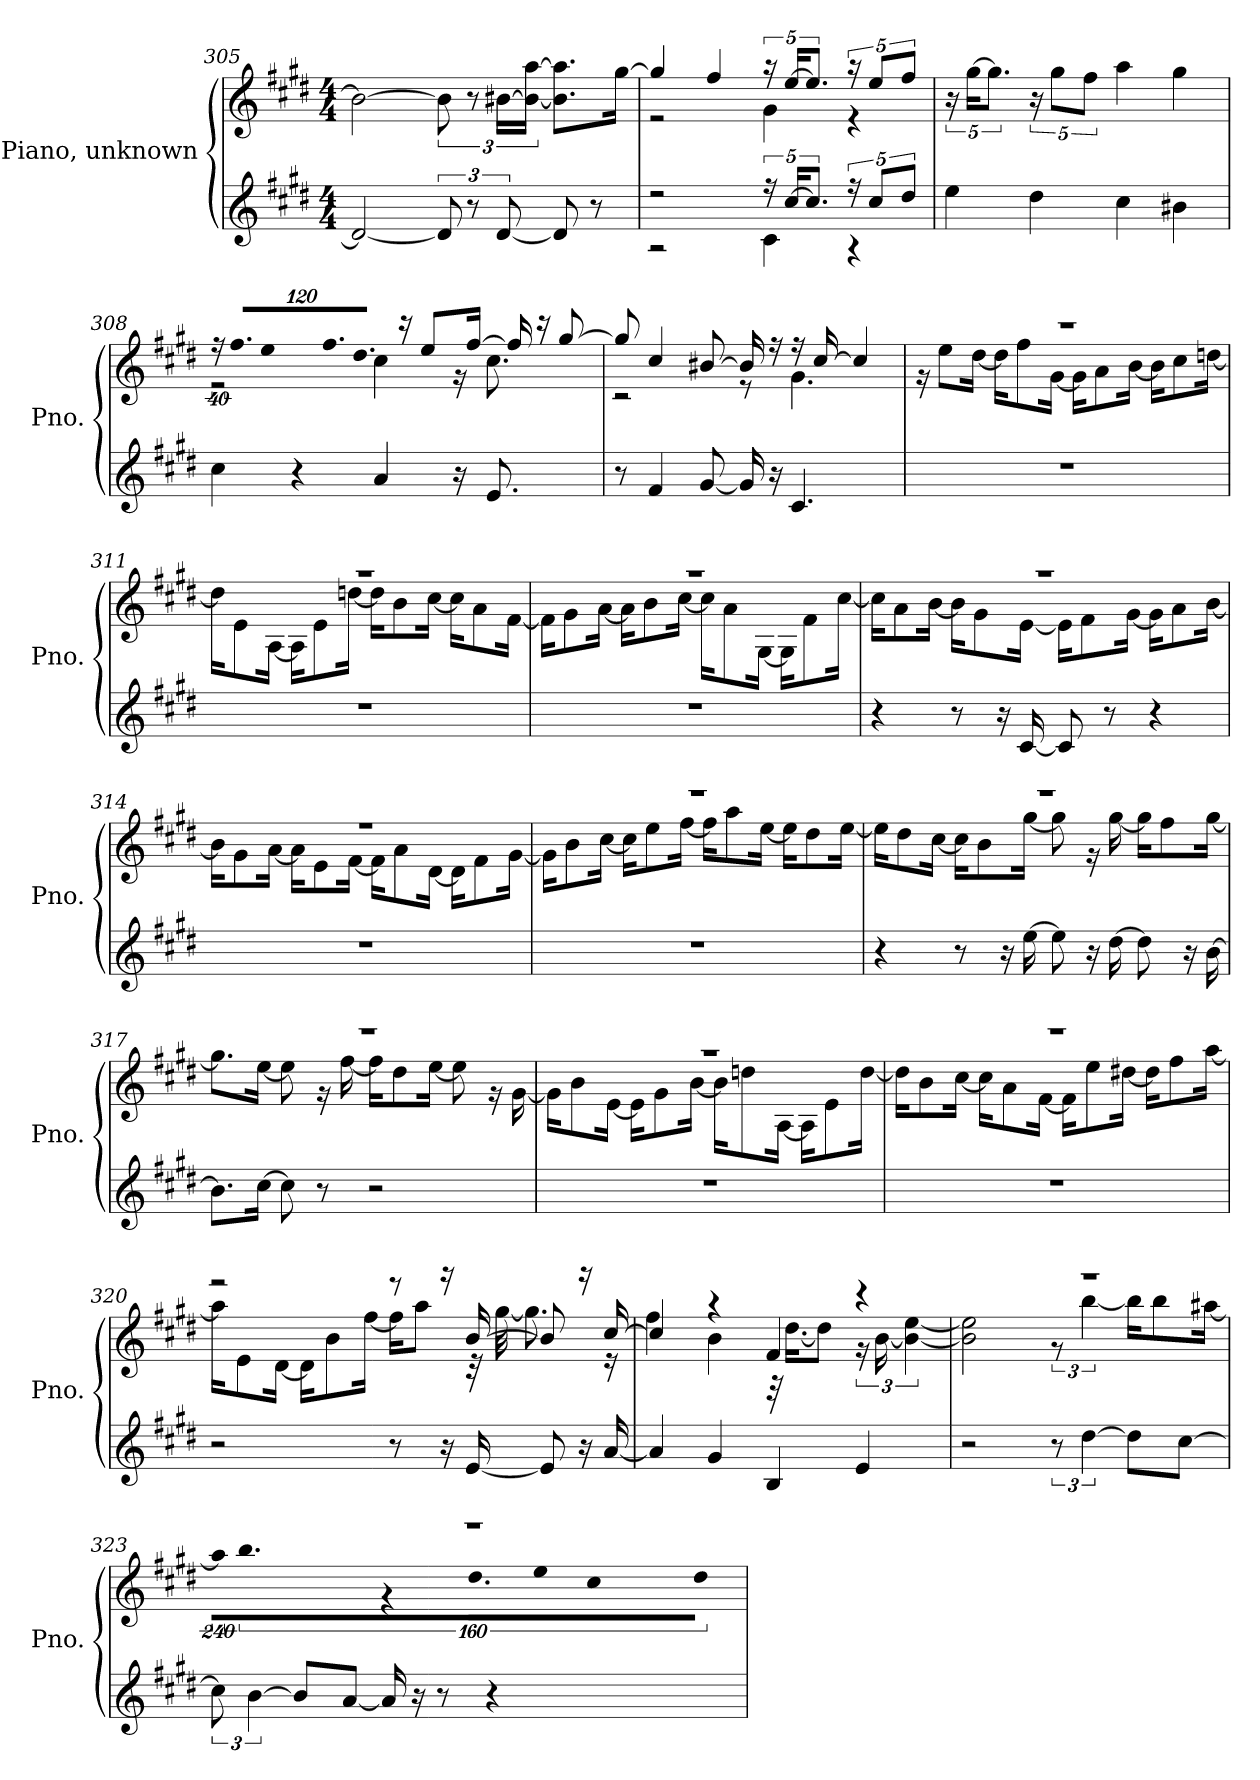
**kern	**kern
*part1	*part1
*staff2	*staff1
*I"Piano, unknown	*
*I'Pno.	*
*clefG2	*clefG2
*k[f#c#g#d#]	*k[f#c#g#d#]
*M4/4	*M4/4
=305	=305
2d#/_	2b\_
12d#/]	12b\]
12r	12r
[12d#/	[24b#X\LL
.	24b#\_ [24aa\JJ
8d#/]	8.b#\] 8.aa\]L
8r	.
.	[16gg#\Jk
=306	=306
*^	*^
2r	2r	4gg#/]	2r
.	.	4ff#/	.
20r	4c#\	20r	4g#\
[20cc#/KL	.	[20ee/KL	.
10.cc#/J]	.	10.ee/J]	.
20r	4r	20r	4r
10cc#/L	.	10ee/L	.
10dd#/J	.	10ff#/J	.
*v	*v	*	*
*	*v	*v
!!LO:LB:g=z
=307	=307
4ee\	20r
.	[20gg#\KL
.	10.gg#\J]
4dd#\	20r
.	10gg#\L
.	10ff#\J
4cc#\	4aa\
4b#X\	4gg#\
=308	=308
!	!LO:N:vis=32
*	*^
4cc#\	640%23r	2r
!	!LO:N:vis=16.	!
.	960%103ff#/KL	.
!	!LO:N:vis=8	!
.	960%137ee/	.
4r	.	.
!	!LO:N:vis=16.	!
.	960%103ff#/L	.
!	!LO:N:vis=16.	!
.	960%103dd#/JJ	.
4a/	.	4cc#\
.	16r	.
.	8ee/L	.
.	[16ff#/Jk	.
16r	.	16r
.	16ff#/]	.
8.e/	.	8.cc#\
.	16r	.
.	[8gg#/	.
1920ryy	.	1920ryy
=309	=309	=309
8r	8gg#/]	2r
4f#/	4cc#/	.
[8g#/	[8b#X/	.
16g#/]	16b#/]	8r
16r	16r	.
4.c#/	16r	4.g#\
.	[16cc#/	.
.	4cc#/]	.
!!LO:LB:g=z	!!
=310	=310	=310
1r	1r	16r
.	.	8ee\L
.	.	[16dd#\Jk
.	.	16dd#\KL]
.	.	8ff#\
.	.	[16g#\Jk
.	.	16g#\KL]
.	.	8a\
.	.	[16b\Jk
.	.	16b\KL]
.	.	8cc#\
.	.	[16ddn\Jk
=311	=311	=311
1r	1r	16dd\KL]
.	.	8e\
.	.	[16A\Jk
.	.	16A\KL]
.	.	8e\
.	.	[16ddn\Jk
.	.	16dd\KL]
.	.	8b\
.	.	[16cc#\Jk
.	.	16cc#\KL]
.	.	8a\
.	.	[16f#\Jk
!!LO:LB:g=z	!!
=312	=312	=312
1r	1r	16f#\KL]
.	.	8g#\
.	.	[16a\Jk
.	.	16a\KL]
.	.	8b\
.	.	[16cc#\Jk
.	.	16cc#\KL]
.	.	8a\
.	.	[16G#\Jk
.	.	16G#\KL]
.	.	8f#\
.	.	[16cc#\Jk
=313	=313	=313
4r	1r	16cc#\KL]
.	.	8a\
.	.	[16b\Jk
8r	.	16b\KL]
.	.	8g#\
16r	.	.
[16c#/	.	[16e\Jk
8c#/]	.	16e\KL]
.	.	8f#\
8r	.	.
.	.	[16g#\Jk
4r	.	16g#\KL]
.	.	8a\
.	.	[16b\Jk
!!LO:LB:g=z	!!
=314	=314	=314
1r	1r	16b\KL]
.	.	8g#\
.	.	[16a\Jk
.	.	16a\KL]
.	.	8e\
.	.	[16f#\Jk
.	.	16f#\KL]
.	.	8a\
.	.	[16d#\Jk
.	.	16d#\KL]
.	.	8f#\
.	.	[16g#\Jk
=315	=315	=315
1r	1r	16g#\KL]
.	.	8b\
.	.	[16cc#\Jk
.	.	16cc#\KL]
.	.	8ee\
.	.	[16ff#\Jk
.	.	16ff#\KL]
.	.	8aa\
.	.	[16ee\Jk
.	.	16ee\KL]
.	.	8dd#\
.	.	[16ee\Jk
!!LO:PB:g=z	!!
=316	=316	=316
4r	1r	16ee\KL]
.	.	8dd#\
.	.	[16cc#\Jk
8r	.	16cc#\KL]
.	.	8b\
16r	.	.
[16ee\	.	[16gg#\Jk
8ee\]	.	8gg#\]
16r	.	16r
[16dd#\	.	[16gg#\
8dd#\]	.	16gg#\KL]
.	.	8ff#\
16r	.	.
[16b\	.	[16gg#\Jk
=317	=317	=317
8.b\L]	1r	8.gg#\L]
[16cc#\Jk	.	[16ee\Jk
8cc#\]	.	8ee\]
8r	.	16r
.	.	[16ff#\
2r	.	16ff#\KL]
.	.	8dd#\
.	.	[16ee\Jk
.	.	8ee\]
.	.	16r
.	.	[16g#\
=318	=318	=318
1r	1r	16g#\KL]
.	.	8b\
.	.	[16e\Jk
.	.	16e\KL]
.	.	8g#\
.	.	[16b\Jk
.	.	16b\KL]
.	.	8ddn\
.	.	[16A\Jk
.	.	16A\KL]
.	.	8e\
.	.	[16dd\Jk
!!LO:LB:g=z	!!
=319	=319	=319
1r	1r	16dd\KL]
.	.	8b\
.	.	[16cc#\Jk
.	.	16cc#\KL]
.	.	8a\
.	.	[16f#\Jk
.	.	16f#\KL]
.	.	8ee\
.	.	[16dd#X\Jk
.	.	16dd#\KL]
.	.	8ff#\
.	.	[16aa\Jk
=320	=320	=320
2r	2r	16aa\KL]
.	.	8e\
.	.	[16d#\Jk
.	.	16d#\KL]
.	.	8b\
.	.	[16ff#\Jk
8r	8r	16ff#\KL]
.	.	8aa\J
16r	16r	.
[16e/	[16b/	32r
.	.	[32gg#\
8e/]	8b/]	8.gg#\]
16r	16r	.
[16a/	[16cc#/	16r
!!LO:LB:g=z	!!
=321	=321	=321
4a/]	4cc#/]	4ff#\
4g#/	4r	4b\
4B/	4f#/	32r
.	.	[16.dd#\KL
.	.	8dd#\J]
4e/	4r	24r
.	.	[24b\
.	.	6b\_ [6ee\
=322	=322	=322
2r	1r	2b\] 2ee\]
12r	.	12r
[6dd#\	.	[6bb\
8dd#\L]	.	16bb\KL]
.	.	8bb\
[8cc#\J	.	.
.	.	[16aa#X\Jk
=323	=323	=323
!	!	!LO:N:vis=16
12cc#\]	1r	1920%137aa#\KL]
!	!	!LO:N:vis=8.
.	.	640%137bb\J
[6b\	.	.
8b/L]	.	.
.	.	1920ryy
!	!	!LO:N:vis=16
.	.	1920%137r
!	!	!LO:N:vis=8.
.	.	640%137dd#\L
[8a/J	.	.
16a/]	.	.
16r	.	.
!	!	!LO:N:vis=8
.	.	960%137ee\
8r	.	.
!	!	!LO:N:vis=8
.	.	960%137cc#\
4r	.	.
.	.	1920ryy
!	!	!LO:N:vis=8
.	.	[960%137dd#\J
*	*v	*v
=	=
*-	*-
